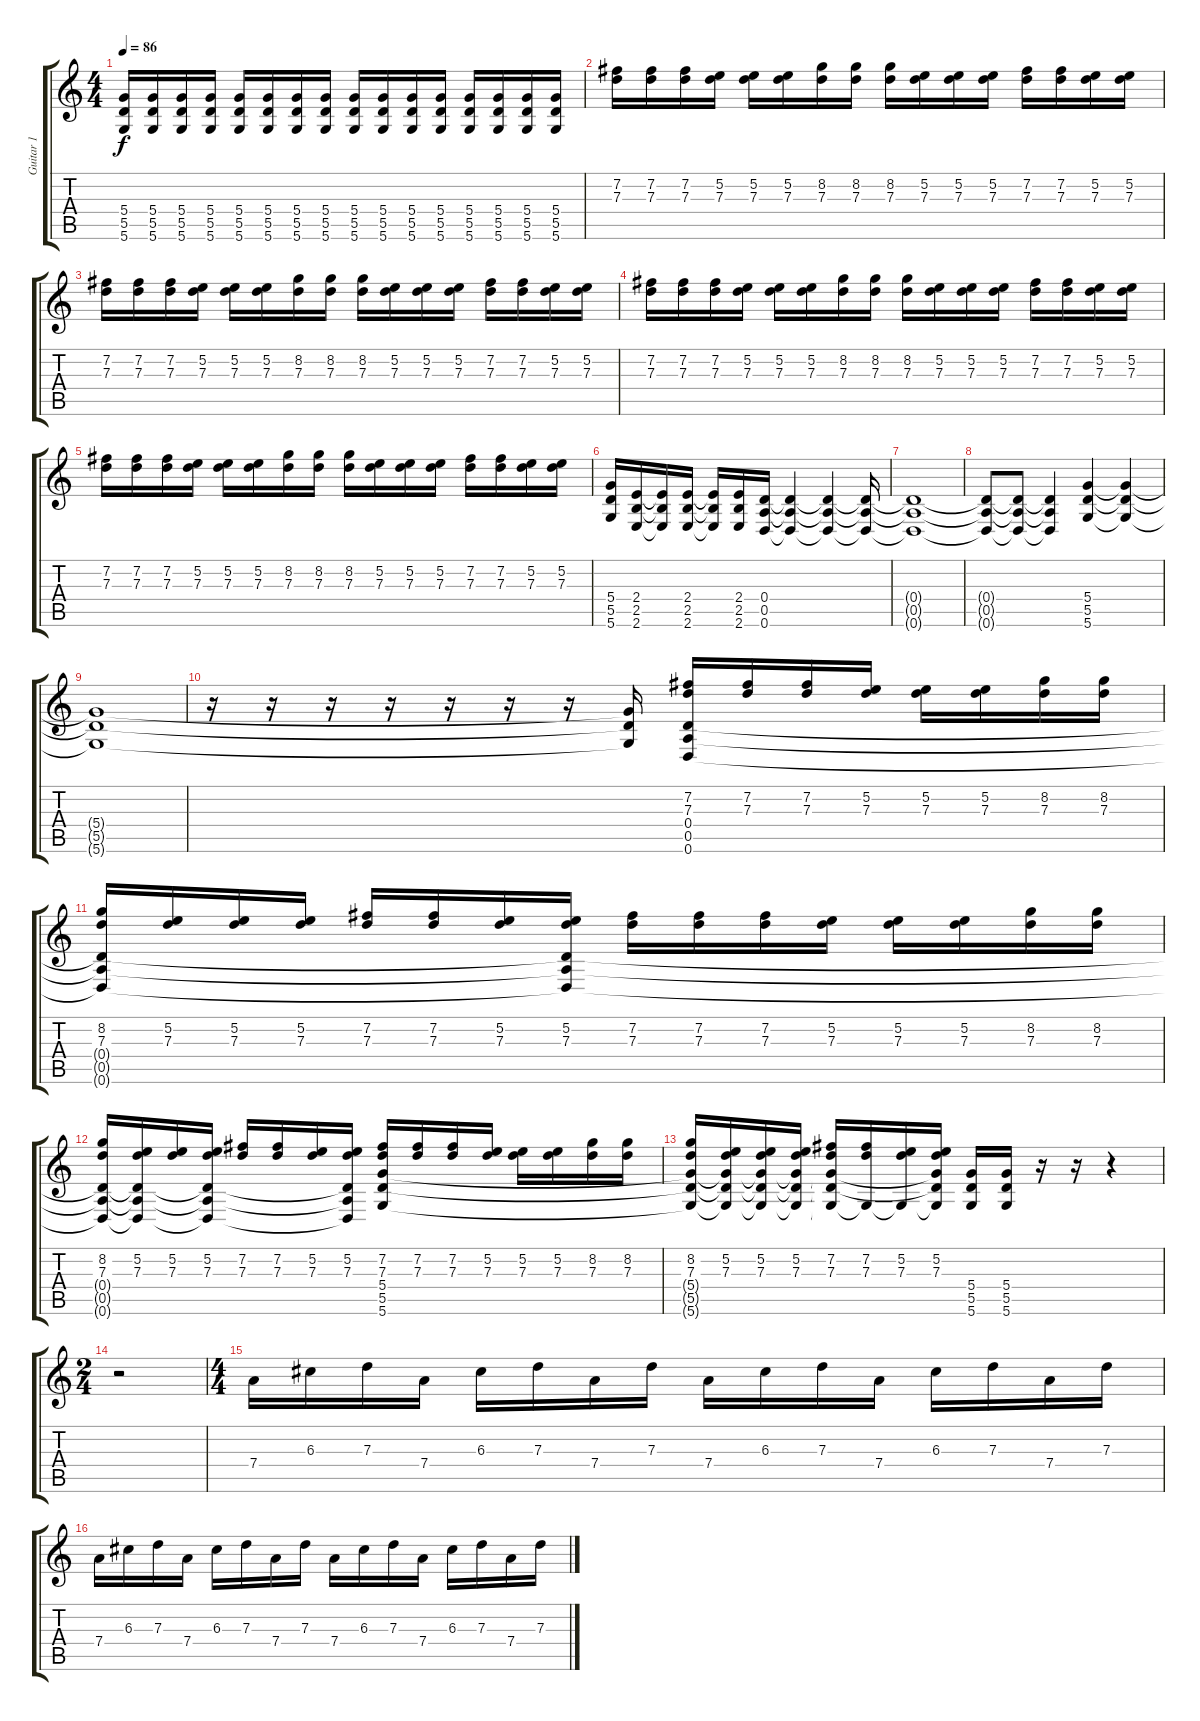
\track ("Guitar 1" "Guitar 1") {instrument distortionguitar}
\staff {score tabs}
\tuning (E4 B3 G3 D3 A2 D2) {hide}
\ts (4 4)
\tempo 86
\clef g2
\ks c
(5.4 5.5 5.6).16{dy f} (5.4 5.5 5.6).16 (5.4 5.5 5.6).16 (5.4 5.5 5.6).16 (5.4 5.5 5.6).16 (5.4 5.5 5.6).16 (5.4 5.5 5.6).16 (5.4 5.5 5.6).16 (5.4 5.5 5.6).16 (5.4 5.5 5.6).16 (5.4 5.5 5.6).16 (5.4 5.5 5.6).16 (5.4 5.5 5.6).16 (5.4 5.5 5.6).16 (5.4 5.5 5.6).16 (5.4 5.5 5.6).16 |
(7.2 7.3).16 (7.2 7.3).16 (7.2 7.3).16 (5.2 7.3).16 (5.2 7.3).16 (5.2 7.3).16 (8.2 7.3).16 (8.2 7.3).16 (8.2 7.3).16 (5.2 7.3).16 (5.2 7.3).16 (5.2 7.3).16 (7.2 7.3).16 (7.2 7.3).16 (5.2 7.3).16 (5.2 7.3).16 |
(7.2 7.3).16 (7.2 7.3).16 (7.2 7.3).16 (5.2 7.3).16 (5.2 7.3).16 (5.2 7.3).16 (8.2 7.3).16 (8.2 7.3).16 (8.2 7.3).16 (5.2 7.3).16 (5.2 7.3).16 (5.2 7.3).16 (7.2 7.3).16 (7.2 7.3).16 (5.2 7.3).16 (5.2 7.3).16 |
(7.2 7.3).16 (7.2 7.3).16 (7.2 7.3).16 (5.2 7.3).16 (5.2 7.3).16 (5.2 7.3).16 (8.2 7.3).16 (8.2 7.3).16 (8.2 7.3).16 (5.2 7.3).16 (5.2 7.3).16 (5.2 7.3).16 (7.2 7.3).16 (7.2 7.3).16 (5.2 7.3).16 (5.2 7.3).16 |
(7.2 7.3).16 (7.2 7.3).16 (7.2 7.3).16 (5.2 7.3).16 (5.2 7.3).16 (5.2 7.3).16 (8.2 7.3).16 (8.2 7.3).16 (8.2 7.3).16 (5.2 7.3).16 (5.2 7.3).16 (5.2 7.3).16 (7.2 7.3).16 (7.2 7.3).16 (5.2 7.3).16 (5.2 7.3).16 |
(5.4 5.5 5.6).16 (2.4 2.5 2.6).16 (2.4{t} 2.5{t} 2.6{t}).16 (2.4 2.5 2.6).16 (2.4{t} 2.5{t} 2.6{t}).16 (2.4 2.5 2.6).16 (0.4 0.5 0.6).16 (0.4{t} 0.5{t} 0.6{t}).4 (0.4{t} 0.5{t} 0.6{t}).4 (0.4{t} 0.5{t} 0.6{t}).16 |
(0.4{t} 0.5{t} 0.6{t}).1 |
(0.4{t} 0.5{t} 0.6{t}).8 (0.4{t} 0.5{t} 0.6{t}).8 (0.4{t} 0.5{t} 0.6{t}).4 (5.4 5.5 5.6).4 (5.4{t} 5.5{t} 5.6{t}).4 |
(5.4{t} 5.5{t} 5.6{t}).1 |
r.16 r.16 r.16 r.16 r.16 r.16 r.16 (5.4{t} 5.5{t} 5.6{t}).16 (7.2 7.3 0.4 0.5 0.6).16 (7.2 7.3).16 (7.2 7.3).16 (5.2 7.3).16 (5.2 7.3).16 (5.2 7.3).16 (8.2 7.3).16 (8.2 7.3).16 |
(8.2 7.3 0.4{t} 0.5{t} 0.6{t}).16 (5.2 7.3).16 (5.2 7.3).16 (5.2 7.3).16 (7.2 7.3).16 (7.2 7.3).16 (5.2 7.3).16 (5.2 7.3 0.4{t} 0.5{t} 0.6{t}).16 (7.2 7.3).16 (7.2 7.3).16 (7.2 7.3).16 (5.2 7.3).16 (5.2 7.3).16 (5.2 7.3).16 (8.2 7.3).16 (8.2 7.3).16 |
(8.2 7.3 0.4{t} 0.5{t} 0.6{t}).16 (5.2 7.3 0.4{t} 0.5{t} 0.6{t}).16 (5.2 7.3).16 (5.2 7.3 0.4{t} 0.5{t} 0.6{t}).16 (7.2 7.3).16 (7.2 7.3).16 (5.2 7.3).16 (5.2 7.3 0.4{t} 0.5{t} 0.6{t}).16 (7.2 7.3 5.4 5.5 5.6).16 (7.2 7.3).16 (7.2 7.3).16 (5.2 7.3).16 (5.2 7.3).16 (5.2 7.3).16 (8.2 7.3).16 (8.2 7.3).16 |
(8.2 7.3 5.4{t} 5.5{t} 5.6{t}).16 (5.2 7.3 5.4{t} 5.5{t} 5.6{t}).16 (5.2 7.3 5.4{t} 5.5{t} 5.6{t}).16 (5.2 7.3 5.4{t} 5.5{t} 5.6{t}).16 (7.2 7.3 5.4{t} 5.5{t} 5.6{t}).16 (7.2 7.3 5.6{t}).16 (5.2 7.3 5.6{t}).16 (5.2 7.3 5.4{t} 5.5{t} 5.6{t}).16 (5.4 5.5 5.6).16 (5.4 5.5 5.6).16 r.16 r.16 r.4 |
\ts (2 4)
r.2 |
\ts (4 4)
7.4.16 6.3.16 7.3.16 7.4.16 6.3.16 7.3.16 7.4.16 7.3.16 7.4.16 6.3.16 7.3.16 7.4.16 6.3.16 7.3.16 7.4.16 7.3.16 |
7.4.16 6.3.16 7.3.16 7.4.16 6.3.16 7.3.16 7.4.16 7.3.16 7.4.16 6.3.16 7.3.16 7.4.16 6.3.16 7.3.16 7.4.16 7.3.16
